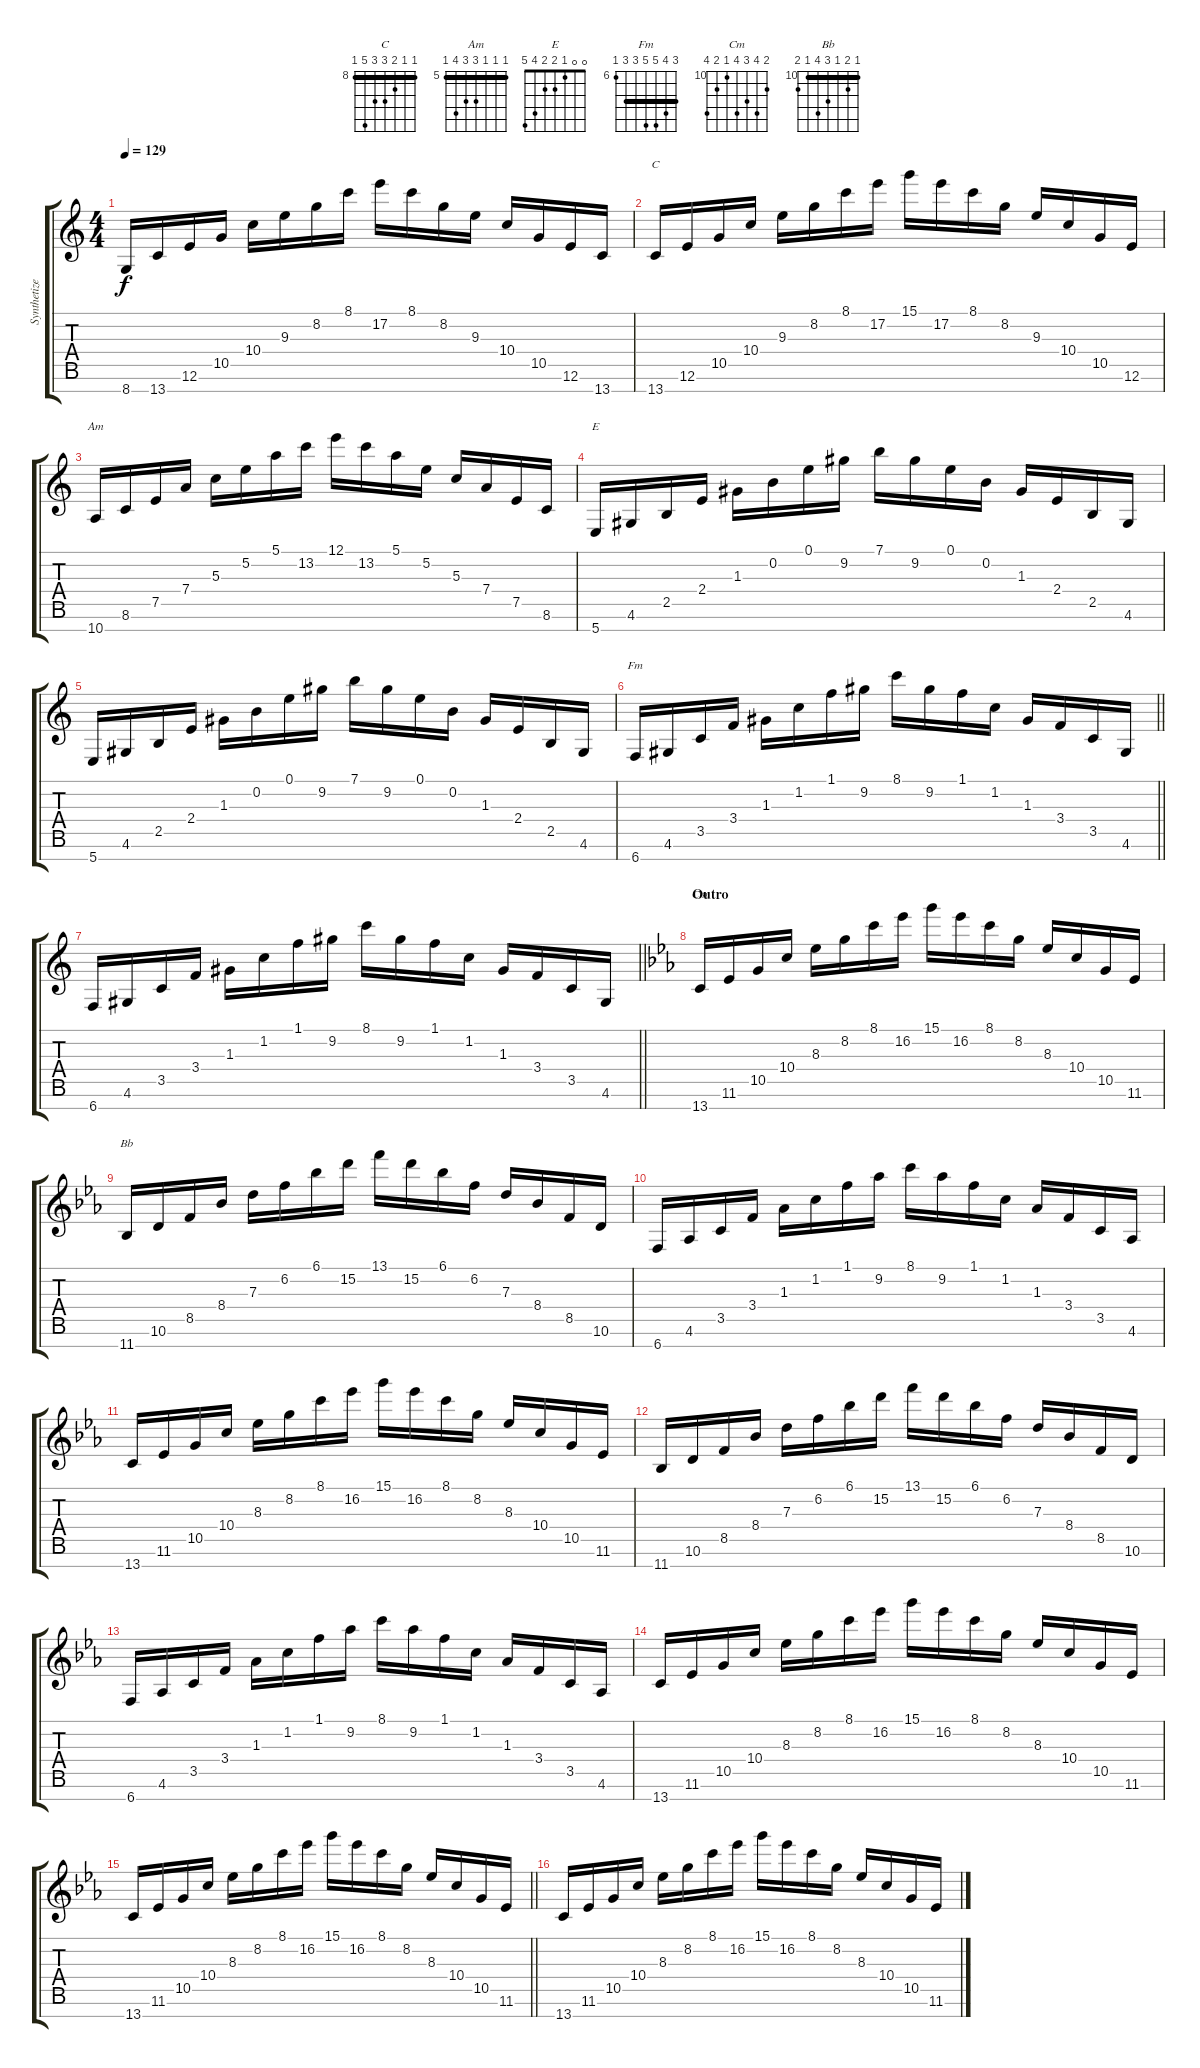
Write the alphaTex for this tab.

\track ("Synthetizer" "Synthetize") {instrument stringensemble1}
\staff {score tabs}
\tuning (E5 B4 G4 D4 A3 E3 B2) {hide}
\chord ("C" 8 8 9 10 10 12 8) {firstfret 8 barre 8}
\chord ("Am" 5 5 5 7 7 8 5) {firstfret 5 barre 5}
\chord ("E" 0 0 1 2 2 4 5)
\chord ("Fm" 8 9 10 10 8 8 6) {firstfret 6 barre 8}
\chord ("Cm" 11 13 12 13 10 11 13) {firstfret 10}
\chord ("Bb" 10 11 10 12 13 10 11) {firstfret 10 barre 10}
\ts (4 4)
\tempo 129
\clef g2
\ks c
8.7.16{dy f} 13.7.16 12.6.16 10.5.16 10.4.16 9.3.16 8.2.16 8.1.16 17.2.16 8.1.16 8.2.16 9.3.16 10.4.16 10.5.16 12.6.16 13.7.16 |
13.7.16{ch "C"} 12.6.16 10.5.16 10.4.16 9.3.16 8.2.16 8.1.16 17.2.16 15.1.16 17.2.16 8.1.16 8.2.16 9.3.16 10.4.16 10.5.16 12.6.16 |
10.7.16{ch "Am"} 8.6.16 7.5.16 7.4.16 5.3.16 5.2.16 5.1.16 13.2.16 12.1.16 13.2.16 5.1.16 5.2.16 5.3.16 7.4.16 7.5.16 8.6.16 |
5.7.16{ch "E"} 4.6.16 2.5.16 2.4.16 1.3.16 0.2.16 0.1.16 9.2.16 7.1.16 9.2.16 0.1.16 0.2.16 1.3.16 2.4.16 2.5.16 4.6.16 |
5.7.16 4.6.16 2.5.16 2.4.16 1.3.16 0.2.16 0.1.16 9.2.16 7.1.16 9.2.16 0.1.16 0.2.16 1.3.16 2.4.16 2.5.16 4.6.16 |
\barLineRight lightlight
6.7.16{ch "Fm" volume 1} 4.6.16{volume 16} 3.5.16 3.4.16 1.3.16 1.2.16 1.1.16 9.2.16 8.1.16 9.2.16 1.1.16 1.2.16 1.3.16 3.4.16 3.5.16 4.6.16 |
\barLineRight lightlight
6.7.16 4.6.16 3.5.16 3.4.16 1.3.16 1.2.16 1.1.16 9.2.16 8.1.16 9.2.16 1.1.16 1.2.16 1.3.16 3.4.16 3.5.16 4.6.16 |
\section ("" "Outro")
\ks eb
13.7.16{ch "Cm"} 11.6.16 10.5.16 10.4.16 8.3.16 8.2.16 8.1.16 16.2.16 15.1.16 16.2.16 8.1.16 8.2.16 8.3.16 10.4.16 10.5.16 11.6.16 |
11.7.16{ch "Bb"} 10.6.16 8.5.16 8.4.16 7.3.16 6.2.16 6.1.16 15.2.16 13.1.16 15.2.16 6.1.16 6.2.16 7.3.16 8.4.16 8.5.16 10.6.16 |
6.7.16 4.6.16 3.5.16 3.4.16 1.3.16 1.2.16 1.1.16 9.2.16 8.1.16 9.2.16 1.1.16 1.2.16 1.3.16 3.4.16 3.5.16 4.6.16 |
13.7.16 11.6.16 10.5.16 10.4.16 8.3.16 8.2.16 8.1.16 16.2.16 15.1.16 16.2.16 8.1.16 8.2.16 8.3.16 10.4.16 10.5.16 11.6.16 |
11.7.16 10.6.16 8.5.16 8.4.16 7.3.16 6.2.16 6.1.16 15.2.16 13.1.16 15.2.16 6.1.16 6.2.16 7.3.16 8.4.16 8.5.16 10.6.16 |
6.7.16 4.6.16 3.5.16 3.4.16 1.3.16 1.2.16 1.1.16 9.2.16 8.1.16 9.2.16 1.1.16 1.2.16 1.3.16 3.4.16 3.5.16 4.6.16 |
13.7.16 11.6.16 10.5.16 10.4.16 8.3.16 8.2.16 8.1.16 16.2.16 15.1.16 16.2.16 8.1.16 8.2.16 8.3.16 10.4.16 10.5.16 11.6.16 |
\barLineRight lightlight
13.7.16 11.6.16 10.5.16 10.4.16 8.3.16 8.2.16 8.1.16 16.2.16 15.1.16 16.2.16 8.1.16 8.2.16 8.3.16 10.4.16 10.5.16 11.6.16 |
13.7.16 11.6.16 10.5.16 10.4.16 8.3.16 8.2.16 8.1.16 16.2.16 15.1.16 16.2.16 8.1.16 8.2.16 8.3.16 10.4.16 10.5.16 11.6.16
